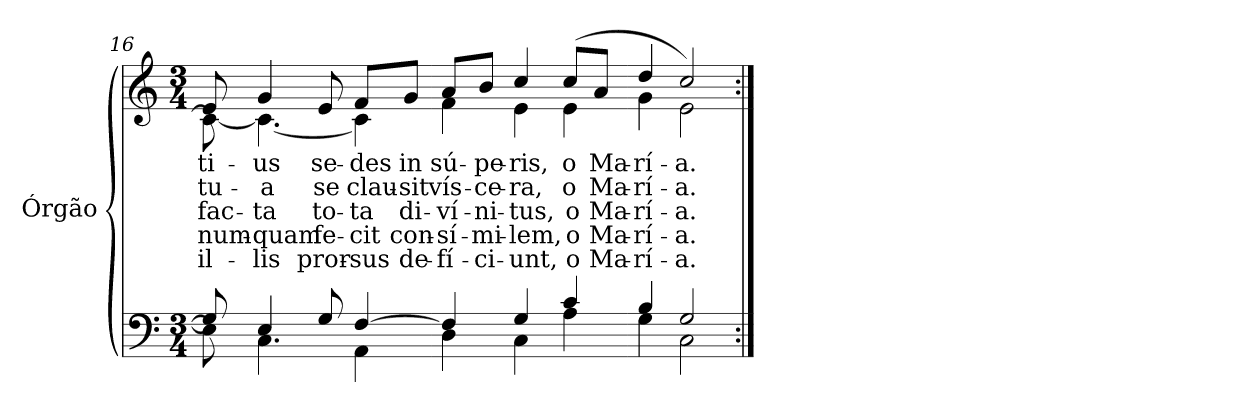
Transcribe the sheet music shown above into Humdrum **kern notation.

**kern	**kern	**text	**text	**text	**text	**text
*part1	*part1	*part1	*part1	*part1	*part1	*part1
*staff2	*staff1	*staff1	*staff1	*staff1	*staff1	*staff1
*I"Órgão	*	*	*	*	*	*
*I'Órg.	*	*	*	*	*	*
*clefF4	*clefG2	*	*	*	*	*
*k[]	*k[]	*	*	*	*	*
*C:	*C:	*	*	*	*	*
*M3/4	*M3/4	*	*	*	*	*
=16	=16	=16	=16	=16	=16	=16
*^	*	*	*	*	*	*
!	!	!	!LO:LY:b:color=#000000	!LO:LY:b:color=#000000	!LO:LY:b:color=#000000	!LO:LY:b:color=#000000	!LO:LY:b:color=#000000
*	*	*^	*	*	*	*	*
8Gi/]	8Ei\]	8ei/	8ci\_<	-ti-	tu-	fac-	-num-	-il-
!	!	!	!	!LO:LY:b:color=#000000	!LO:LY:b:color=#000000	!LO:LY:b:color=#000000	!LO:LY:b:color=#000000	!LO:LY:b:color=#000000
4Ei/	4.Ci\	4gi/	4.ci\_<	-us	-a	-ta	quam	lis
!	!	!	!	!LO:LY:b:color=#000000	!LO:LY:b:color=#000000	!LO:LY:b:color=#000000	!LO:LY:b:color=#000000	!LO:LY:b:color=#000000
8Gi/	.	8ei/	.	se-	se	to-	-fe-	-pror-
!	!	!	!	!LO:LY:b:color=#000000	!LO:LY:b:color=#000000	!LO:LY:b:color=#000000	!LO:LY:b:color=#000000	!LO:LY:b:color=#000000
[>4Fi/	4AAi\	8fi/L	4ci\]	-des	clau-	-ta	cit	sus
!	!	!	!	!LO:LY:b:color=#000000	!LO:LY:b:color=#000000	!LO:LY:b:color=#000000	!LO:LY:b:color=#000000	!LO:LY:b:color=#000000
.	.	8gi/J	.	in	-sit	di-	-con-	-de-
=17-	=17-	=17-	=17-	=17-	=17-	=17-	=17-	=17-
!	!	!	!	!LO:LY:b:color=#000000	!LO:LY:b:color=#000000	!LO:LY:b:color=#000000	!LO:LY:b:color=#000000	!LO:LY:b:color=#000000
4Fi/]	4Di\	8ai/L	4fi\	sú-	vís-	-ví-	-sí-	-fí-
!	!	!	!	!LO:LY:b:color=#000000	!LO:LY:b:color=#000000	!LO:LY:b:color=#000000	!LO:LY:b:color=#000000	!LO:LY:b:color=#000000
.	.	8bi/J	.	-pe-	-ce-	-ni-	-mi-	-ci-
!	!	!	!	!LO:LY:b:color=#000000	!LO:LY:b:color=#000000	!LO:LY:b:color=#000000	!LO:LY:b:color=#000000	!LO:LY:b:color=#000000
4Gi/	4Ci\	4cci/	4ei\	-ris,	-ra,	-tus,	lem,	unt,
!	!	!	!	!LO:LY:b:color=#000000	!LO:LY:b:color=#000000	!LO:LY:b:color=#000000	!LO:LY:b:color=#000000	!LO:LY:b:color=#000000
4ci/	4Ai\	(8cci/L	4ei\	o	o	o	o	o
!	!	!	!	!LO:LY:b:color=#000000	!LO:LY:b:color=#000000	!LO:LY:b:color=#000000	!LO:LY:b:color=#000000	!LO:LY:b:color=#000000
.	.	8ai/J	.	Ma-	Ma-	Ma-	-Ma-	-Ma-
=18-	=18-	=18-	=18-	=18-	=18-	=18-	=18-	=18-
!	!	!	!	!LO:LY:b:color=#000000	!LO:LY:b:color=#000000	!LO:LY:b:color=#000000	!LO:LY:b:color=#000000	!LO:LY:b:color=#000000
4Bi/	4Gi\	4ddi/	4gi\	-rí-	-rí-	-rí-	-rí-	-rí-
!	!	!	!	!LO:LY:b:color=#000000	!LO:LY:b:color=#000000	!LO:LY:b:color=#000000	!LO:LY:b:color=#000000	!LO:LY:b:color=#000000
2Gi/	2Ci\	2cci/)	2ei\	-a.	-a.	-a.	a.	a.
*v	*v	*	*	*	*	*	*	*
*	*v	*v	*	*	*	*	*
=:|!	=:|!	=:|!	=:|!	=:|!	=:|!	=:|!
*-	*-	*-	*-	*-	*-	*-
